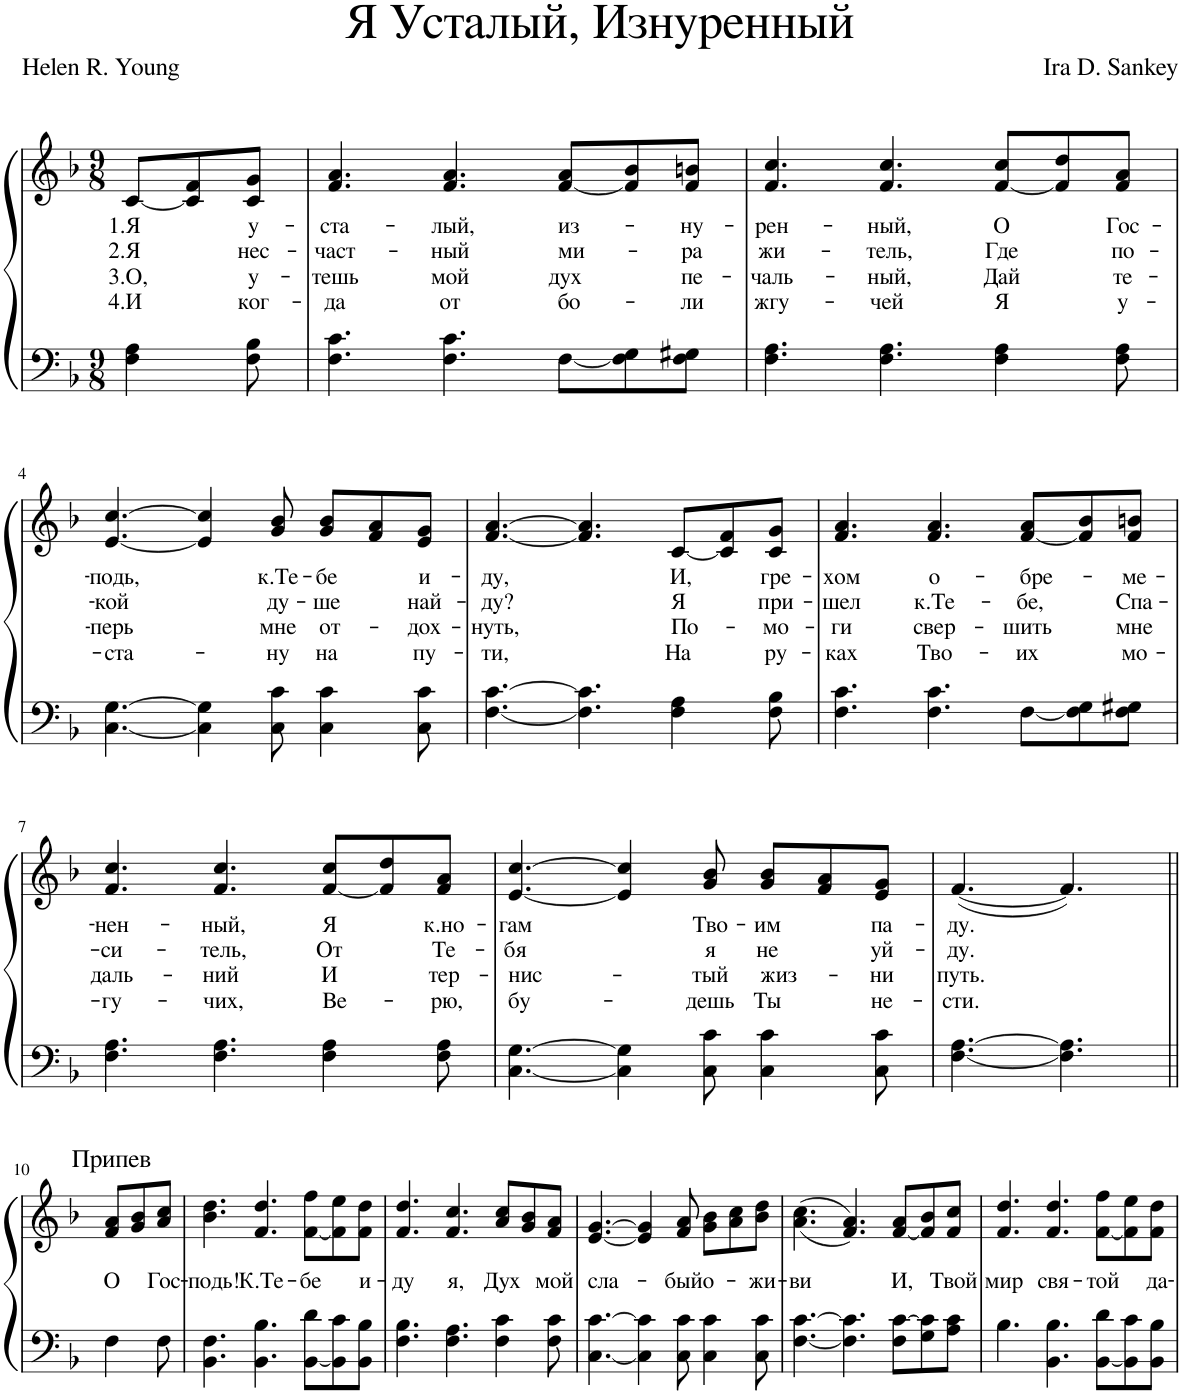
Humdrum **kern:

**kern	**kern	**text	**text	**text	**text
*part1	*part1	*part1	*part1	*part1	*part1
*staff2	*staff1	*staff1	*staff1	*staff1	*staff1
*I"Piano	*	*	*	*	*
*I'Pno.	*	*	*	*	*
*clefF4	*clefG2	*	*	*	*
*k[b-]	*k[b-]	*	*	*	*
*M9/8	*M9/8	*	*	*	*
=1	=1	=1	=1	=1	=1
!	!	!LO:LY:b	!LO:LY:b	!LO:LY:b	!LO:LY:b
4F\ 4A\	[8c/L	1.Я	2.Я	3.О,	4.И
.	8c/] 8f/	.	.	.	.
!	!	!LO:LY:b	!LO:LY:b	!LO:LY:b	!LO:LY:b
8F\ 8B-\	8c/ 8g/J	у-	нес-	у-	ког-
=2	=2	=2	=2	=2	=2
!	!	!LO:LY:b	!LO:LY:b	!LO:LY:b	!LO:LY:b
4.F\ 4.c\	4.f/ 4.a/	-ста-	-част-	-тешь	-да
!	!	!LO:LY:b	!LO:LY:b	!LO:LY:b	!LO:LY:b
4.F\ 4.c\	4.f/ 4.a/	-лый,	-ный	мой	от
!	!	!LO:LY:b	!LO:LY:b	!LO:LY:b	!LO:LY:b
[<8F\L	[8f/ 8a/L	из-	ми-	дух	бо-
8F\] 8G\	8f/] 8b-/	.	.	.	.
!	!	!LO:LY:b	!LO:LY:b	!LO:LY:b	!LO:LY:b
8F\ 8G#X\J	8f/ 8bn/J	-ну-	-ра	пе-	-ли
=3	=3	=3	=3	=3	=3
!	!	!LO:LY:b	!LO:LY:b	!LO:LY:b	!LO:LY:b
4.F\ 4.A\	4.f/ 4.cc/	-рен-	жи-	-чаль-	жгу-
!	!	!LO:LY:b	!LO:LY:b	!LO:LY:b	!LO:LY:b
4.F\ 4.A\	4.f/ 4.cc/	-ный,	-тель,	-ный,	-чей
!	!	!LO:LY:b	!LO:LY:b	!LO:LY:b	!LO:LY:b
4F\ 4A\	[8f/ 8cc/L	О	Где	Дай	Я
.	8f/] 8dd/	.	.	.	.
!	!	!LO:LY:b	!LO:LY:b	!LO:LY:b	!LO:LY:b
8F\ 8A\	8f/ 8a/J	Гос-	по-	те-	у-
!!LO:LB:g=z
=4	=4	=4	=4	=4	=4
!	!	!LO:LY:b	!LO:LY:b	!LO:LY:b	!LO:LY:b
[4.C\ [4.G\	[4.e/ [4.cc/	-подь,	-кой	-перь	-ста-
4C\] 4G\]	4e/] 4cc/]	.	.	.	.
!	!	!LO:LY:b	!LO:LY:b	!LO:LY:b	!LO:LY:b
8C\ 8c\	8g/ 8b-/	к.Те-	ду-	мне	-ну
!	!	!LO:LY:b	!LO:LY:b	!LO:LY:b	!LO:LY:b
4C\ 4c\	8g/ 8b-/L	-бе	-ше	от-	на
.	8f/ 8a/	.	.	.	.
!	!	!LO:LY:b	!LO:LY:b	!LO:LY:b	!LO:LY:b
8C\ 8c\	8e/ 8g/J	и-	най-	-дох-	пу-
=5	=5	=5	=5	=5	=5
!	!	!LO:LY:b	!LO:LY:b	!LO:LY:b	!LO:LY:b
[4.F\ [4.c\	[4.f/ [4.a/	-ду,	-ду?	-нуть,	-ти,
4.F\] 4.c\]	4.f/] 4.a/]	.	.	.	.
!	!	!LO:LY:b	!LO:LY:b	!LO:LY:b	!LO:LY:b
4F\ 4A\	[8c/L	И,	Я	По-	На
.	8c/] 8f/	.	.	.	.
!	!	!LO:LY:b	!LO:LY:b	!LO:LY:b	!LO:LY:b
8F\ 8B-\	8c/ 8g/J	гре-	при-	-мо-	ру-
=6	=6	=6	=6	=6	=6
!	!	!LO:LY:b	!LO:LY:b	!LO:LY:b	!LO:LY:b
4.F\ 4.c\	4.f/ 4.a/	-хом	-шел	-ги	-ках
!	!	!LO:LY:b	!LO:LY:b	!LO:LY:b	!LO:LY:b
4.F\ 4.c\	4.f/ 4.a/	о-	к.Те-	свер-	Тво-
!	!	!LO:LY:b	!LO:LY:b	!LO:LY:b	!LO:LY:b
[<8F\L	[8f/ 8a/L	-бре-	-бе,	-шить	-их
8F\] 8G\	8f/] 8b-/	.	.	.	.
!	!	!LO:LY:b	!LO:LY:b	!LO:LY:b	!LO:LY:b
8F\ 8G#X\J	8f/ 8bn/J	-ме-	Спа-	мне	мо-
!!LO:LB:g=z
=7	=7	=7	=7	=7	=7
!	!	!LO:LY:b	!LO:LY:b	!LO:LY:b	!LO:LY:b
4.F\ 4.A\	4.f/ 4.cc/	-нен-	-си-	даль-	-гу-
!	!	!LO:LY:b	!LO:LY:b	!LO:LY:b	!LO:LY:b
4.F\ 4.A\	4.f/ 4.cc/	-ный,	-тель,	-ний	-чих,
!	!	!LO:LY:b	!LO:LY:b	!LO:LY:b	!LO:LY:b
4F\ 4A\	[8f/ 8cc/L	Я	От	И	Ве-
.	8f/] 8dd/	.	.	.	.
!	!	!LO:LY:b	!LO:LY:b	!LO:LY:b	!LO:LY:b
8F\ 8A\	8f/ 8a/J	к.но-	Те-	тер-	-рю,
=8	=8	=8	=8	=8	=8
!	!	!LO:LY:b	!LO:LY:b	!LO:LY:b	!LO:LY:b
[4.C\ [4.G\	[4.e/ [4.cc/	-гам	-бя	-нис-	бу-
4C\] 4G\]	4e/] 4cc/]	.	.	.	.
!	!	!LO:LY:b	!LO:LY:b	!LO:LY:b	!LO:LY:b
8C\ 8c\	8g/ 8b-/	Тво-	я	-тый	-дешь
!	!	!LO:LY:b	!LO:LY:b	!LO:LY:b	!LO:LY:b
4C\ 4c\	8g/ 8b-/L	-им	не	жиз-	Ты
.	8f/ 8a/	.	.	.	.
!	!	!LO:LY:b	!LO:LY:b	!LO:LY:b	!LO:LY:b
8C\ 8c\	8e/ 8g/J	па-	уй-	-ни	не-
=9	=9	=9	=9	=9	=9
!	!	!LO:LY:b	!LO:LY:b	!LO:LY:b	!LO:LY:b
[4.F\ [4.A\	([4.f/	-ду.	-ду.	путь.	-сти.
4.F\] 4.A\]	4.f/])	.	.	.	.
!!LO:LB:g=z
=10||	=10||	=10||	=10||	=10||	=10||
!	!LO:TX:a:t=Припев	!	!	!	!
!	!	!LO:LY:b	!	!	!
4F\	8f/ 8a/L	О	.	.	.
.	8g/ 8b-/	.	.	.	.
!	!	!LO:LY:b	!	!	!
8F\	8a/ 8cc/J	Гос-	.	.	.
=11	=11	=11	=11	=11	=11
!	!	!LO:LY:b	!	!	!
4.BB-\ 4.F\	4.b-\ 4.dd\	-подь!	.	.	.
!	!	!LO:LY:b	!	!	!
4.BB-\ 4.B-\	4.f/ 4.dd/	К.Те-	.	.	.
!	!	!LO:LY:b	!	!	!
[8BB-\ 8d\L	[8f\ 8ff\L	-бе	.	.	.
8BB-\] 8c\	8f\] 8ee\	.	.	.	.
!	!	!LO:LY:b	!	!	!
8BB-\ 8B-\J	8f\ 8dd\J	и-	.	.	.
=12	=12	=12	=12	=12	=12
!	!	!LO:LY:b	!	!	!
4.F\ 4.B-\	4.f/ 4.dd/	-ду	.	.	.
!	!	!LO:LY:b	!	!	!
4.F\ 4.A\	4.f/ 4.cc/	я,	.	.	.
!	!	!LO:LY:b	!	!	!
4F\ 4c\	8a/ 8cc/L	Дух	.	.	.
.	8g/ 8b-/	.	.	.	.
!	!	!LO:LY:b	!	!	!
8F\ 8c\	8f/ 8a/J	мой	.	.	.
=13	=13	=13	=13	=13	=13
!	!	!LO:LY:b	!	!	!
[4.C\ [4.c\	[4.e/ [4.g/	сла-	.	.	.
4C\] 4c\]	4e/] 4g/]	.	.	.	.
!	!	!LO:LY:b	!	!	!
8C\ 8c\	8f/ 8a/	-бый	.	.	.
!	!	!LO:LY:b	!	!	!
4C\ 4c\	8g\ 8b-\L	о-	.	.	.
.	8a\ 8cc\	.	.	.	.
!	!	!LO:LY:b	!	!	!
8C\ 8c\	8b-\ 8dd\J	-жи-	.	.	.
=14	=14	=14	=14	=14	=14
!	!	!LO:LY:b	!	!	!
[4.F\ [4.c\	((<4.a\ 4.cc\	-ви	.	.	.
4.F\] 4.c\]	4.f/ 4.a/))	.	.	.	.
!	!	!LO:LY:b	!	!	!
8F\ [8c\L	[8f/ 8a/L	И,	.	.	.
8G\ 8c\]	8f/] 8b-/	.	.	.	.
!	!	!LO:LY:b	!	!	!
8A\ 8c\J	8f/ 8cc/J	Твой	.	.	.
=15	=15	=15	=15	=15	=15
!	!	!LO:LY:b	!	!	!
4.B-\	4.f/ 4.dd/	мир	.	.	.
!	!	!LO:LY:b	!	!	!
4.BB-\ 4.B-\	4.f/ 4.dd/	свя-	.	.	.
!	!	!LO:LY:b	!	!	!
[8BB-\ 8d\L	[8f\ 8ff\L	-той	.	.	.
8BB-\] 8c\	8f\] 8ee\	.	.	.	.
!	!	!LO:LY:b	!	!	!
8BB-\ 8B-\J	8f\ 8dd\J	да-	.	.	.
=	=	=	=	=	=
*-	*-	*-	*-	*-	*-
